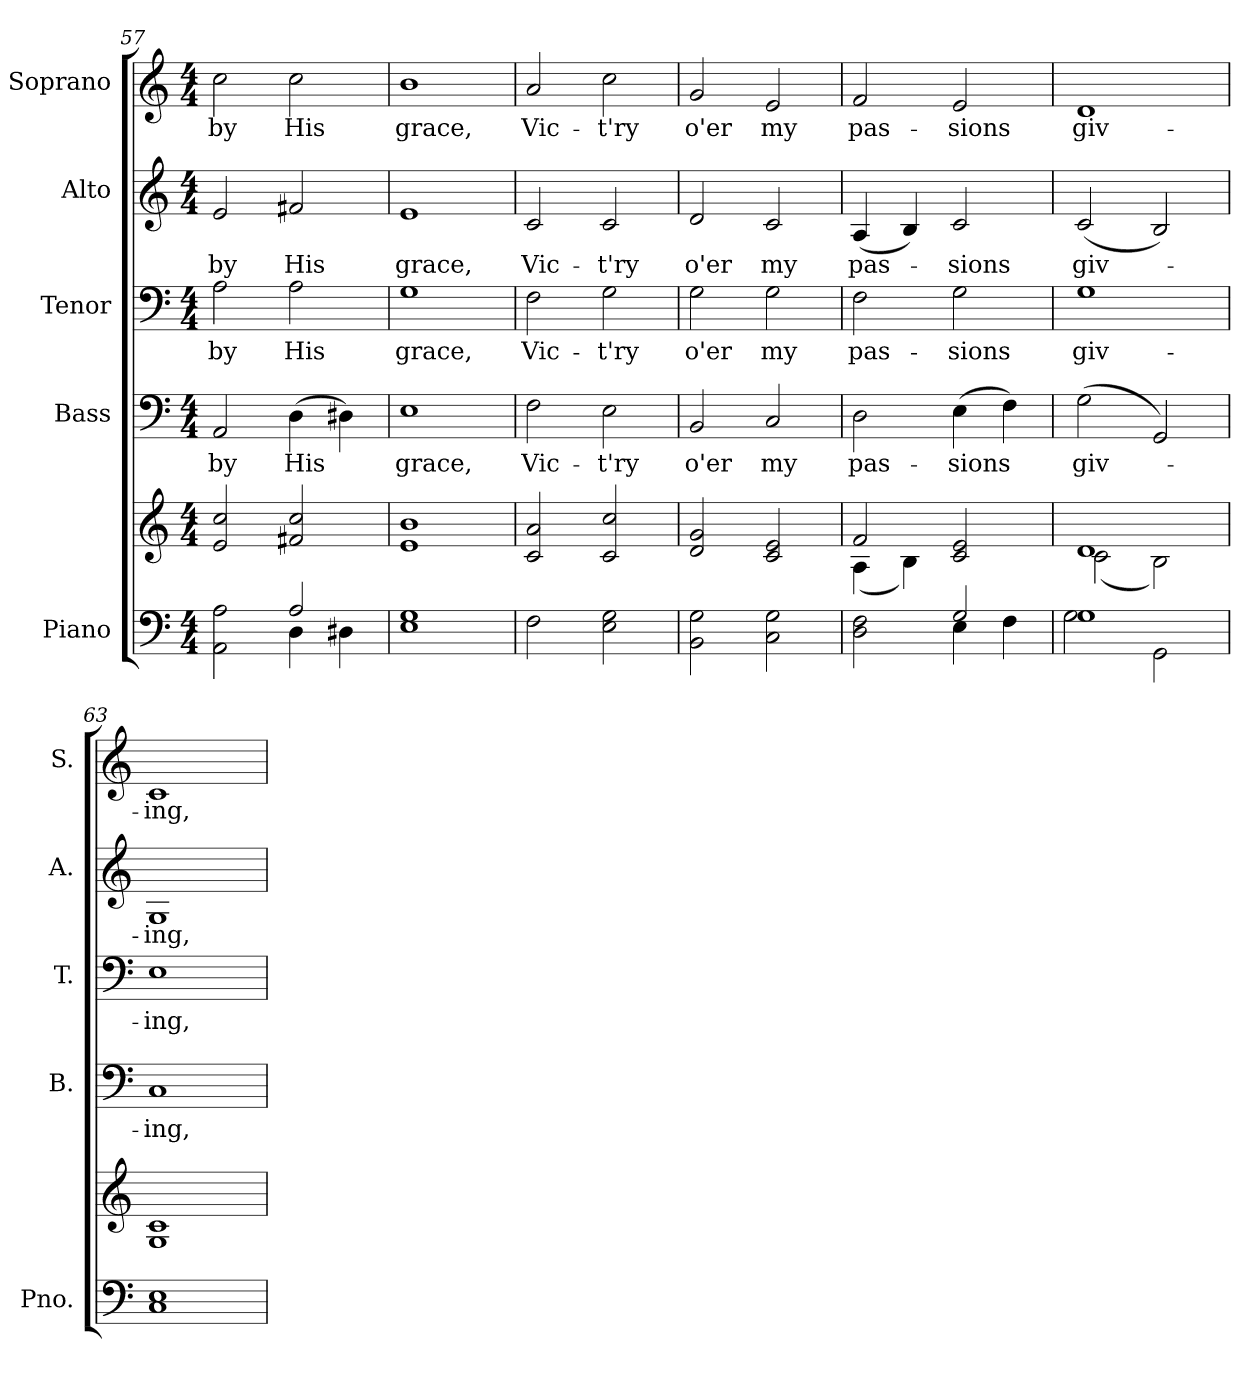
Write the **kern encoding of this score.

**kern	**kern	**kern	**text	**kern	**text	**kern	**text	**kern	**text
*part5	*part5	*part4	*part4	*part3	*part3	*part2	*part2	*part1	*part1
*staff6	*staff5	*staff4	*staff4	*staff3	*staff3	*staff2	*staff2	*staff1	*staff1
*I"Piano	*	*I"Bass	*	*I"Tenor	*	*I"Alto	*	*I"Soprano	*
*I'Pno.	*	*I'B.	*	*I'T.	*	*I'A.	*	*I'S.	*
!!LO:PB:g=z
*clefF4	*clefG2	*clefF4	*	*clefF4	*	*clefG2	*	*clefG2	*
*k[]	*k[]	*k[]	*	*k[]	*	*k[]	*	*k[]	*
*C:	*C:	*C:	*	*C:	*	*C:	*	*C:	*
*M4/4	*M4/4	*M4/4	*	*M4/4	*	*M4/4	*	*M4/4	*
=57	=57	=57	=57	=57	=57	=57	=57	=57	=57
*^	*	*	*	*	*	*	*	*	*
!	!	!	!	!LO:LY:b:color=#000000	!	!	!	!	!	!
!	!	!	!	!	!	!LO:LY:b:color=#000000	!	!	!	!
!	!	!	!	!	!	!	!	!LO:LY:b:color=#000000	!	!
!	!	!	!	!	!	!	!	!	!	!LO:LY:b:color=#000000
2AAi\ 2Ai	2ryy	2ei/ 2cci	2AAi/	by	2Ai\	by	2ei/	by	2cci\	by
!	!	!	!	!LO:LY:b:color=#000000	!	!	!	!	!	!
!	!	!	!	!	!	!LO:LY:b:color=#000000	!	!	!	!
!	!	!	!	!	!	!	!	!LO:LY:b:color=#000000	!	!
!	!	!	!	!	!	!	!	!	!	!LO:LY:b:color=#000000
2Ai/	4Di\	2f#Xi/ 2cci	(4Di\	His	2Ai\	His	2f#Xi/	His	2cci\	His
.	4D#Xi\	.	4D#Xi\)	.	.	.	.	.	.	.
*v	*v	*	*	*	*	*	*	*	*	*
=58	=58	=58	=58	=58	=58	=58	=58	=58	=58
*^	*	*	*	*	*	*	*	*	*
!	!	!	!	!LO:LY:b:color=#000000	!	!	!	!	!	!
*v	*v	*	*	*	*	*	*	*	*	*
*^	*	*	*	*	*	*	*	*	*
!	!	!	!	!	!	!LO:LY:b:color=#000000	!	!	!	!
*v	*v	*	*	*	*	*	*	*	*	*
*^	*	*	*	*	*	*	*	*	*
!	!	!	!	!	!	!	!	!LO:LY:b:color=#000000	!	!
*v	*v	*	*	*	*	*	*	*	*	*
*^	*	*	*	*	*	*	*	*	*
!	!	!	!	!	!	!	!	!	!	!LO:LY:b:color=#000000
*v	*v	*	*	*	*	*	*	*	*	*
1Ei 1Gi	1ei 1bi	1Ei	grace,	1Gi	grace,	1ei	grace,	1bi	grace,
=59	=59	=59	=59	=59	=59	=59	=59	=59	=59
!	!	!	!LO:LY:b:color=#000000	!	!	!	!	!	!
!	!	!	!	!	!LO:LY:b:color=#000000	!	!	!	!
!	!	!	!	!	!	!	!LO:LY:b:color=#000000	!	!
!	!	!	!	!	!	!	!	!	!LO:LY:b:color=#000000
2Fi\	2ci/ 2ai	2Fi\	Vic-	2Fi\	Vic-	2ci/	Vic-	2ai/	Vic-
!	!	!	!LO:LY:b:color=#000000	!	!	!	!	!	!
!	!	!	!	!	!LO:LY:b:color=#000000	!	!	!	!
!	!	!	!	!	!	!	!LO:LY:b:color=#000000	!	!
!	!	!	!	!	!	!	!	!	!LO:LY:b:color=#000000
2Ei\ 2Gi	2ci/ 2cci	2Ei\	-t'ry	2Gi\	-t'ry	2ci/	-t'ry	2cci\	-t'ry
!!LO:PB:g=z
=60	=60	=60	=60	=60	=60	=60	=60	=60	=60
!	!	!	!LO:LY:b:color=#000000	!	!	!	!	!	!
!	!	!	!	!	!LO:LY:b:color=#000000	!	!	!	!
!	!	!	!	!	!	!	!LO:LY:b:color=#000000	!	!
!	!	!	!	!	!	!	!	!	!LO:LY:b:color=#000000
2BBi\ 2Gi	2di/ 2gi	2BBi/	o'er	2Gi\	o'er	2di/	o'er	2gi/	o'er
!	!	!	!LO:LY:b:color=#000000	!	!	!	!	!	!
!	!	!	!	!	!LO:LY:b:color=#000000	!	!	!	!
!	!	!	!	!	!	!	!LO:LY:b:color=#000000	!	!
!	!	!	!	!	!	!	!	!	!LO:LY:b:color=#000000
2Ci\ 2Gi	2ci/ 2ei	2Ci/	my	2Gi\	my	2ci/	my	2ei/	my
=61	=61	=61	=61	=61	=61	=61	=61	=61	=61
*^	*^	*	*	*	*	*	*	*	*
!	!	!	!	!	!LO:LY:b:color=#000000	!	!	!	!	!	!
!	!	!	!	!	!	!	!LO:LY:b:color=#000000	!	!	!	!
!	!	!	!	!	!	!	!	!	!LO:LY:b:color=#000000	!	!
!	!	!	!	!	!	!	!	!	!	!	!LO:LY:b:color=#000000
2Di\ 2Fi	2ryy	2fi/	(4Ai\	2Di\	pas-	2Fi\	pas-	(4Ai/	pas-	2fi/	pas-
.	.	.	4Bi\)	.	.	.	.	4Bi/)	.	.	.
!	!	!	!	!	!LO:LY:b:color=#000000	!	!	!	!	!	!
!	!	!	!	!	!	!	!LO:LY:b:color=#000000	!	!	!	!
!	!	!	!	!	!	!	!	!	!LO:LY:b:color=#000000	!	!
!	!	!	!	!	!	!	!	!	!	!	!LO:LY:b:color=#000000
2Gi/	4Ei\	2ci/ 2ei	2ryy	(4Ei\	-sions	2Gi\	-sions	2ci/	-sions	2ei/	-sions
.	4Fi\	.	.	4Fi\)	.	.	.	.	.	.	.
=62	=62	=62	=62	=62	=62	=62	=62	=62	=62	=62	=62
!	!	!	!	!	!LO:LY:b:color=#000000	!	!	!	!	!	!
!	!	!	!	!	!	!	!LO:LY:b:color=#000000	!	!	!	!
!	!	!	!	!	!	!	!	!	!LO:LY:b:color=#000000	!	!
!	!	!	!	!	!	!	!	!	!	!	!LO:LY:b:color=#000000
1Gi	2Gi\	1di	(2ci\	(2Gi\	giv-	1Gi	giv-	(2ci/	giv-	1di	giv-
.	2GGi\	.	2Bi\)	2GGi/)	.	.	.	2Bi/)	.	.	.
*v	*v	*	*	*	*	*	*	*	*	*	*
*	*v	*v	*	*	*	*	*	*	*	*
!!LO:PB:g=z
=63	=63	=63	=63	=63	=63	=63	=63	=63	=63
*^	*^	*	*	*	*	*	*	*	*
!	!	!	!	!	!LO:LY:b:color=#000000	!	!	!	!	!	!
*v	*v	*	*	*	*	*	*	*	*	*	*
*	*v	*v	*	*	*	*	*	*	*	*
*^	*^	*	*	*	*	*	*	*	*
!	!	!	!	!	!	!	!LO:LY:b:color=#000000	!	!	!	!
*v	*v	*	*	*	*	*	*	*	*	*	*
*	*v	*v	*	*	*	*	*	*	*	*
*^	*^	*	*	*	*	*	*	*	*
!	!	!	!	!	!	!	!	!	!LO:LY:b:color=#000000	!	!
*v	*v	*	*	*	*	*	*	*	*	*	*
*	*v	*v	*	*	*	*	*	*	*	*
*^	*^	*	*	*	*	*	*	*	*
!	!	!	!	!	!	!	!	!	!	!	!LO:LY:b:color=#000000
*v	*v	*	*	*	*	*	*	*	*	*	*
*	*v	*v	*	*	*	*	*	*	*	*
1Ci 1Ei	1Gi 1ci	1Ci	-ing,	1Ei	-ing,	1Gi	-ing,	1ci	-ing,
=	=	=	=	=	=	=	=	=	=
*-	*-	*-	*-	*-	*-	*-	*-	*-	*-
